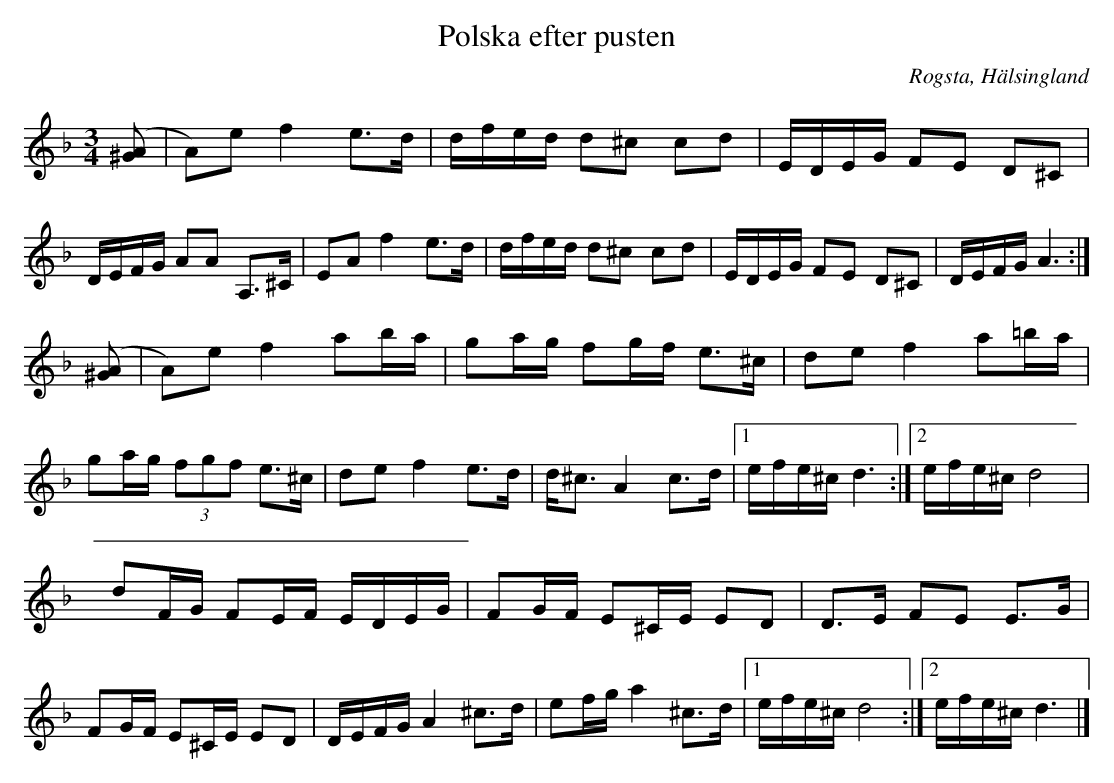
X:1
T:Polska efter pusten
O:Rogsta, Hälsingland
M:3/4
L:1/8
K:Dm
([^GA] | A)e f2 e>d | d/f/e/d/ d^c cd | E/D/E/G/ FE D^C | D/E/F/G/ AA A,>^C | EA f2 e>d | d/f/e/d/ d^c cd | E/D/E/G/ FE D^C | D/E/F/G/ A3 :|
([^GA] | A)e f2 ab/a/ | ga/g/ fg/f/ e>^c | de f2 a=b/a/ | ga/g/ (3fgf e>^c | de f2 e>d | d<^c A2 c>d |1 e/f/e/^c/ d3 :|2 e/f/e/^c/ d4 |
dF/G/ FE/F/ E/D/E/G/ | FG/F/ E^C/E/ ED | D>E FE E>G | FG/F/ E^C/E/ ED | D/E/F/G/ A2 ^c>d | ef/g/ a2 ^c>d |1 e/f/e/^c/ d4 :|2 e/f/e/^c/ d3 |]
